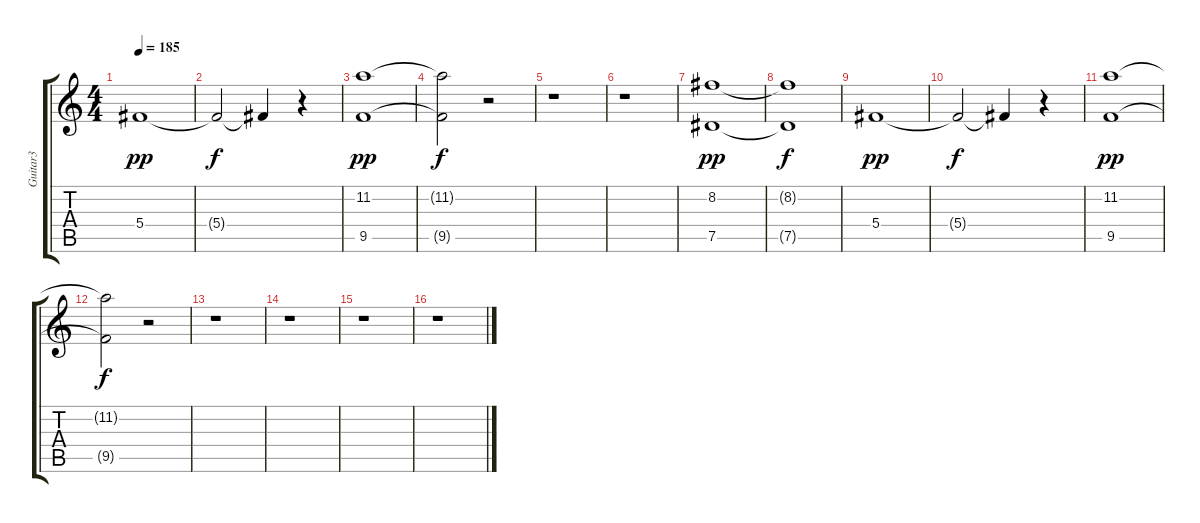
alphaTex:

\track ("Guitar3" "Guitar3") {instrument distortionguitar}
\staff {score tabs}
\tuning (Eb4 Bb3 Gb3 Db3 Ab2 Eb2) {hide}
\ts (4 4)
\tempo 185
\clef g2
\ks c
5.4.1{dy pp} |
5.4{t}.2{dy f} 5.4{t}.4 r.4 |
(11.2 9.5).1{dy pp} |
(11.2{t} 9.5{t}).2{dy f} r.2 |
r.1 |
r.1 |
(8.2 7.5).1{dy pp} |
(8.2{t} 7.5{t}).1{dy f} |
5.4.1{dy pp} |
5.4{t}.2{dy f} 5.4{t}.4 r.4 |
(11.2 9.5).1{dy pp} |
(11.2{t} 9.5{t}).2{dy f} r.2 |
r.1 |
r.1 |
r.1 |
r.1
